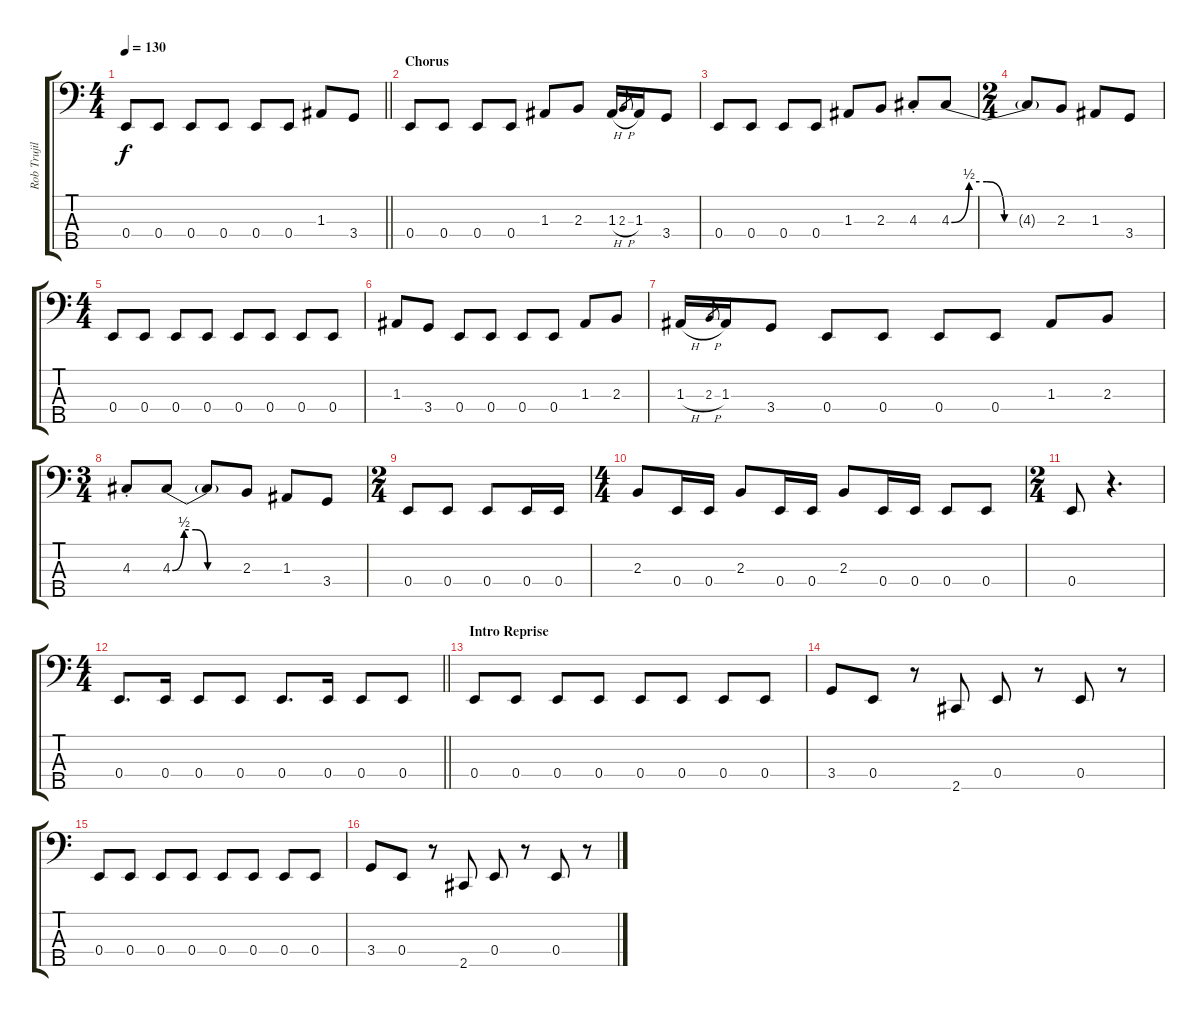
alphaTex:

\track ("Rob Trujilo" "Rob Trujil") {instrument electricbassfinger}
\staff {score tabs}
\tuning (G2 D2 A1 E1 B0) {hide}
\ts (4 4)
\tempo 130
\clef f4
\barLineRight lightlight
\ks c
0.4.8{dy f} 0.4.8 0.4.8 0.4.8 0.4.8 0.4.8 1.3.8 3.4.8 |
\section ("" "Chorus")
0.4.8 0.4.8 0.4.8 0.4.8 1.3.8 2.3.8 1.3{h}.16 2.3{h}.8{gr} 1.3.16 3.4.8 |
0.4.8 0.4.8 0.4.8 0.4.8 1.3.8 2.3.8 4.3{st}.8 4.3{be (custom 0 0 10 2 20 2 30 0 60 0)}.8 |
\ts (2 4)
4.3{t}.8 2.3.8 1.3.8 3.4.8 |
\ts (4 4)
0.4.8 0.4.8 0.4.8 0.4.8 0.4.8 0.4.8 0.4.8 0.4.8 |
1.3.8 3.4.8 0.4.8 0.4.8 0.4.8 0.4.8 1.3.8 2.3.8 |
1.3{h}.16 2.3{h}.8{gr} 1.3.16 3.4.8 0.4.8 0.4.8 0.4.8 0.4.8 1.3.8 2.3.8 |
\ts (3 4)
4.3{st}.8 4.3{be (custom 0 0 10 2 20 2 30 0 60 0)}.8 4.3{t}.8 2.3.8 1.3.8 3.4.8 |
\ts (2 4)
0.4.8 0.4.8 0.4.8 0.4.16 0.4.16 |
\ts (4 4)
2.3.8 0.4.16 0.4.16 2.3.8 0.4.16 0.4.16 2.3.8 0.4.16 0.4.16 0.4.8 0.4.8 |
\ts (2 4)
0.4.8 r.4{d} |
\ts (4 4)
\barLineRight lightlight
0.4.8{d} 0.4.16 0.4.8 0.4.8 0.4.8{d} 0.4.16 0.4.8 0.4.8 |
\section ("" "Intro Reprise")
0.4.8 0.4.8 0.4.8 0.4.8 0.4.8 0.4.8 0.4.8 0.4.8 |
3.4.8 0.4.8 r.8 2.5.8 0.4.8 r.8 0.4.8 r.8 |
0.4.8 0.4.8 0.4.8 0.4.8 0.4.8 0.4.8 0.4.8 0.4.8 |
3.4.8 0.4.8 r.8 2.5.8 0.4.8 r.8 0.4.8 r.8
